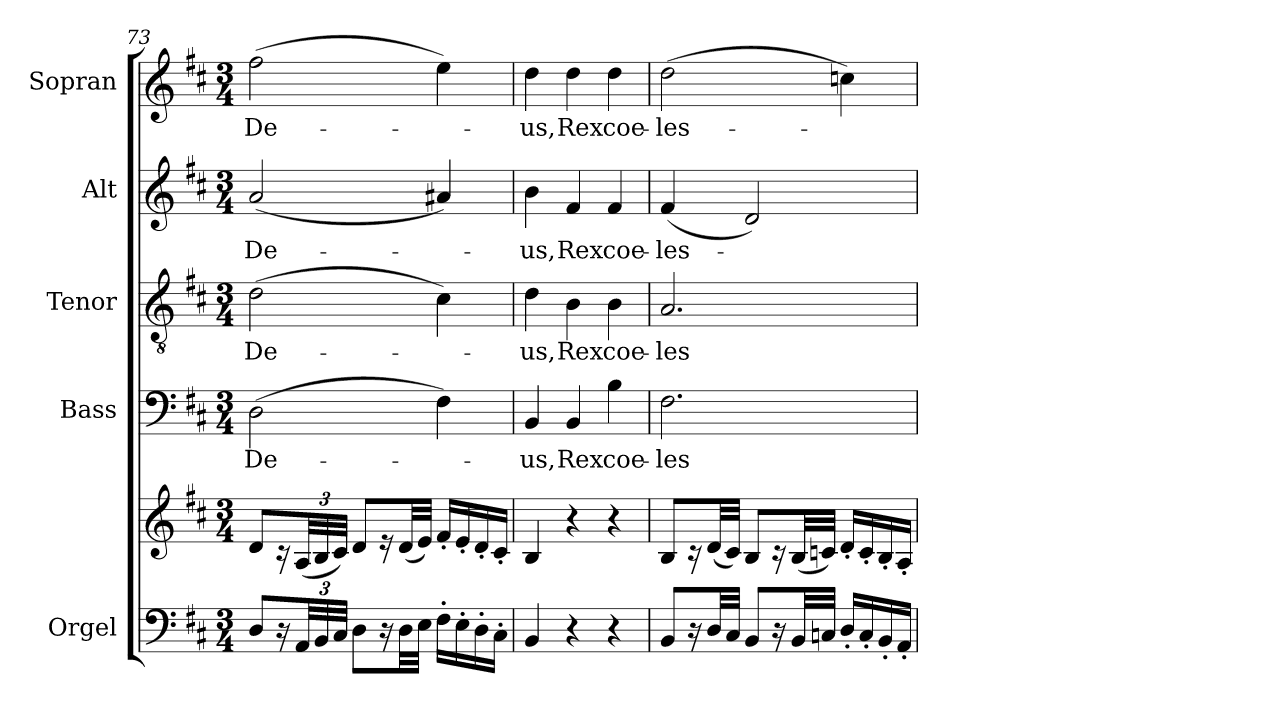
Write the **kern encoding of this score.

**kern	**kern	**kern	**text	**kern	**text	**kern	**text	**kern	**text
*part5	*part5	*part4	*part4	*part3	*part3	*part2	*part2	*part1	*part1
*staff6	*staff5	*staff4	*staff4	*staff3	*staff3	*staff2	*staff2	*staff1	*staff1
*I"Orgel	*	*I"Bass	*	*I"Tenor	*	*I"Alt	*	*I"Sopran	*
*I'Org.	*	*I'B.	*	*I'T.	*	*I'A.	*	*I'S.	*
*clefF4	*clefG2	*clefF4	*	*clefGv2	*	*clefG2	*	*clefG2	*
*k[f#c#]	*k[f#c#]	*k[f#c#]	*	*k[f#c#]	*	*k[f#c#]	*	*k[f#c#]	*
*D:	*D:	*D:	*	*D:	*	*D:	*	*D:	*
*M3/4	*M3/4	*M3/4	*	*M3/4	*	*M3/4	*	*M3/4	*
=73	=73	=73	=73	=73	=73	=73	=73	=73	=73
!	!	!	!LO:LY:b	!	!LO:LY:b	!	!LO:LY:b	!	!LO:LY:b
8D/L	8d/L	(>2D\	De-	(>2d\	De-	(<2a/	De-	(>2ff#\	De-
16r	16r	.	.	.	.	.	.	.	.
48AA/LL	(<48A/LL	.	.	.	.	.	.	.	.
48BB/	48B/	.	.	.	.	.	.	.	.
48C#/JJJ	48c#/JJJ)	.	.	.	.	.	.	.	.
8D\L	8d/L	.	.	.	.	.	.	.	.
16r	16r	.	.	.	.	.	.	.	.
32D\LL	(<32d/LL	.	.	.	.	.	.	.	.
32E\JJJ	32e/JJJ)	.	.	.	.	.	.	.	.
16F#'>\LL	16f#'</LL	4F#\)	.	4c#\)	.	4a#X/)	.	4ee\)	.
16E'>\	16e'</	.	.	.	.	.	.	.	.
16D'>\	16d'</	.	.	.	.	.	.	.	.
16C#'>\JJ	16c#'</JJ	.	.	.	.	.	.	.	.
!!LO:PB:g=z
=74	=74	=74	=74	=74	=74	=74	=74	=74	=74
!	!	!	!LO:LY:b	!	!LO:LY:b	!	!LO:LY:b	!	!LO:LY:b
4BB/	4B/	4BB/	-us,	4d\	-us,	4b\	-us,	4dd\	-us,
!	!	!	!LO:LY:b	!	!LO:LY:b	!	!LO:LY:b	!	!LO:LY:b
4r	4r	4BB/	Rex	4B\	Rex	4f#/	Rex	4dd\	Rex
!	!	!	!LO:LY:b	!	!LO:LY:b	!	!LO:LY:b	!	!LO:LY:b
4r	4r	4B\	coe-	4B\	coe-	4f#/	coe-	4dd\	coe-
=75	=75	=75	=75	=75	=75	=75	=75	=75	=75
!	!	!	!LO:LY:b	!	!LO:LY:b	!	!LO:LY:b	!	!LO:LY:b
8BB/L	8B/L	2.F#\	-les-	2.A/	-les-	(<4f#/	-les-	(>2dd\	-les-
16r	16r	.	.	.	.	.	.	.	.
32D/LL	(<32d/LL	.	.	.	.	.	.	.	.
32C#/JJJ	32c#/JJJ)	.	.	.	.	.	.	.	.
8BB/L	8B/L	.	.	.	.	2d/)	.	.	.
16r	16r	.	.	.	.	.	.	.	.
32BB/LL	(<32B/LL	.	.	.	.	.	.	.	.
32Cn/JJJ	32cn/JJJ)	.	.	.	.	.	.	.	.
16D'</LL	16d'</LL	.	.	.	.	.	.	4ccn\)	.
16C'</	16c'</	.	.	.	.	.	.	.	.
16BB'</	16B'</	.	.	.	.	.	.	.	.
16AA'</JJ	16A'</JJ	.	.	.	.	.	.	.	.
=	=	=	=	=	=	=	=	=	=
*-	*-	*-	*-	*-	*-	*-	*-	*-	*-
